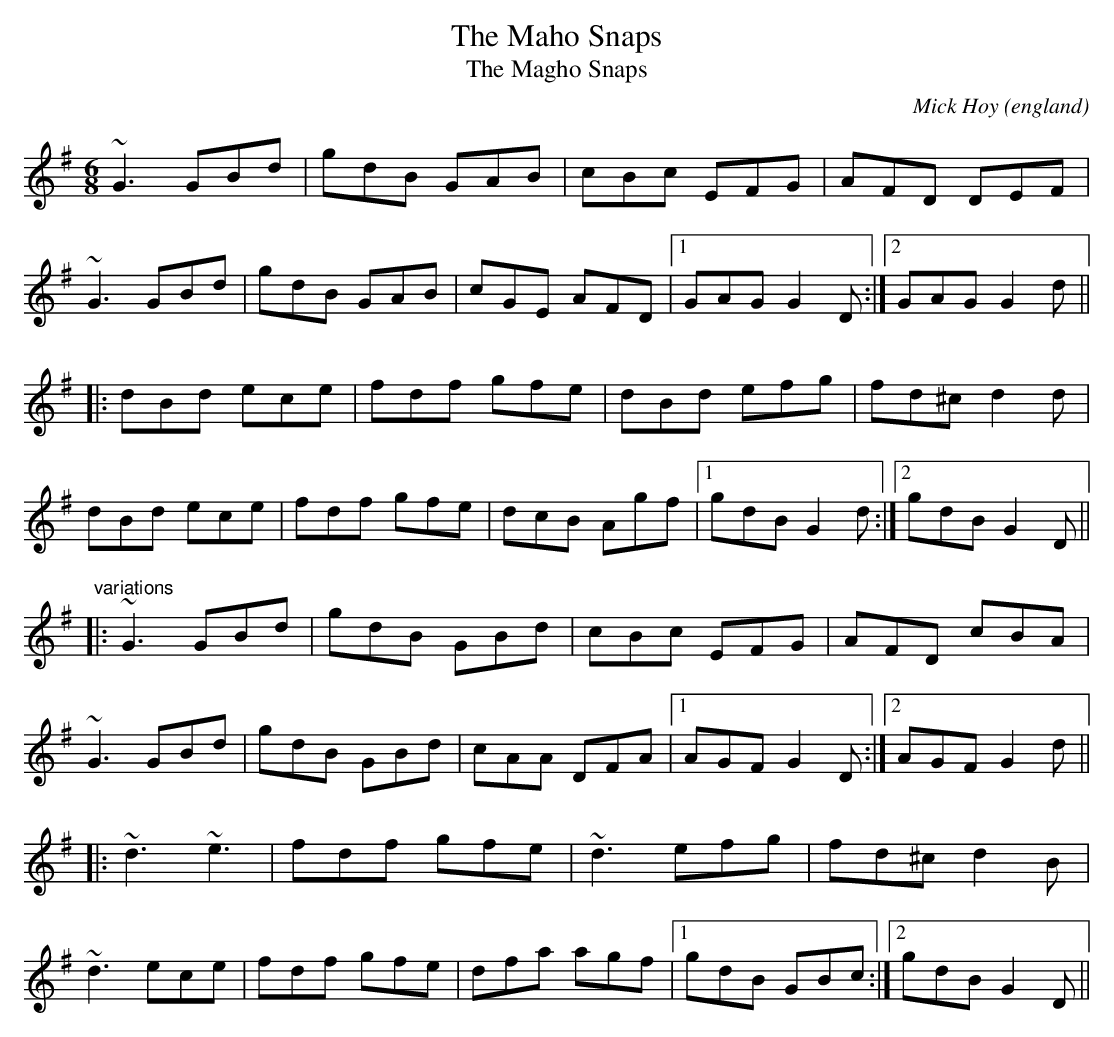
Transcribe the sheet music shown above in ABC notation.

X:1
T:Maho Snaps, The
T:Magho Snaps, The
O:england
C:Mick Hoy
M:6/8
K:G
~G3 GBd|gdB GAB|cBc EFG|AFD DEF|
~G3 GBd|gdB GAB|cGE AFD|1 GAG G2D:|2 GAG G2d||
|:dBd ece|fdf gfe|dBd efg|fd^c d2d|
dBd ece|fdf gfe|dcB Agf|1 gdB G2d:|2 gdB G2D||
"variations"
|:~G3 GBd|gdB GBd|cBc EFG|AFD cBA|
~G3 GBd|gdB GBd|cAA DFA|1 AGF G2D:|2 AGF G2d||
|:~d3 ~e3|fdf gfe|~d3 efg|fd^c d2B|
~d3 ece|fdf gfe|dfa agf|1 gdB GBc:|2 gdB G2D||
